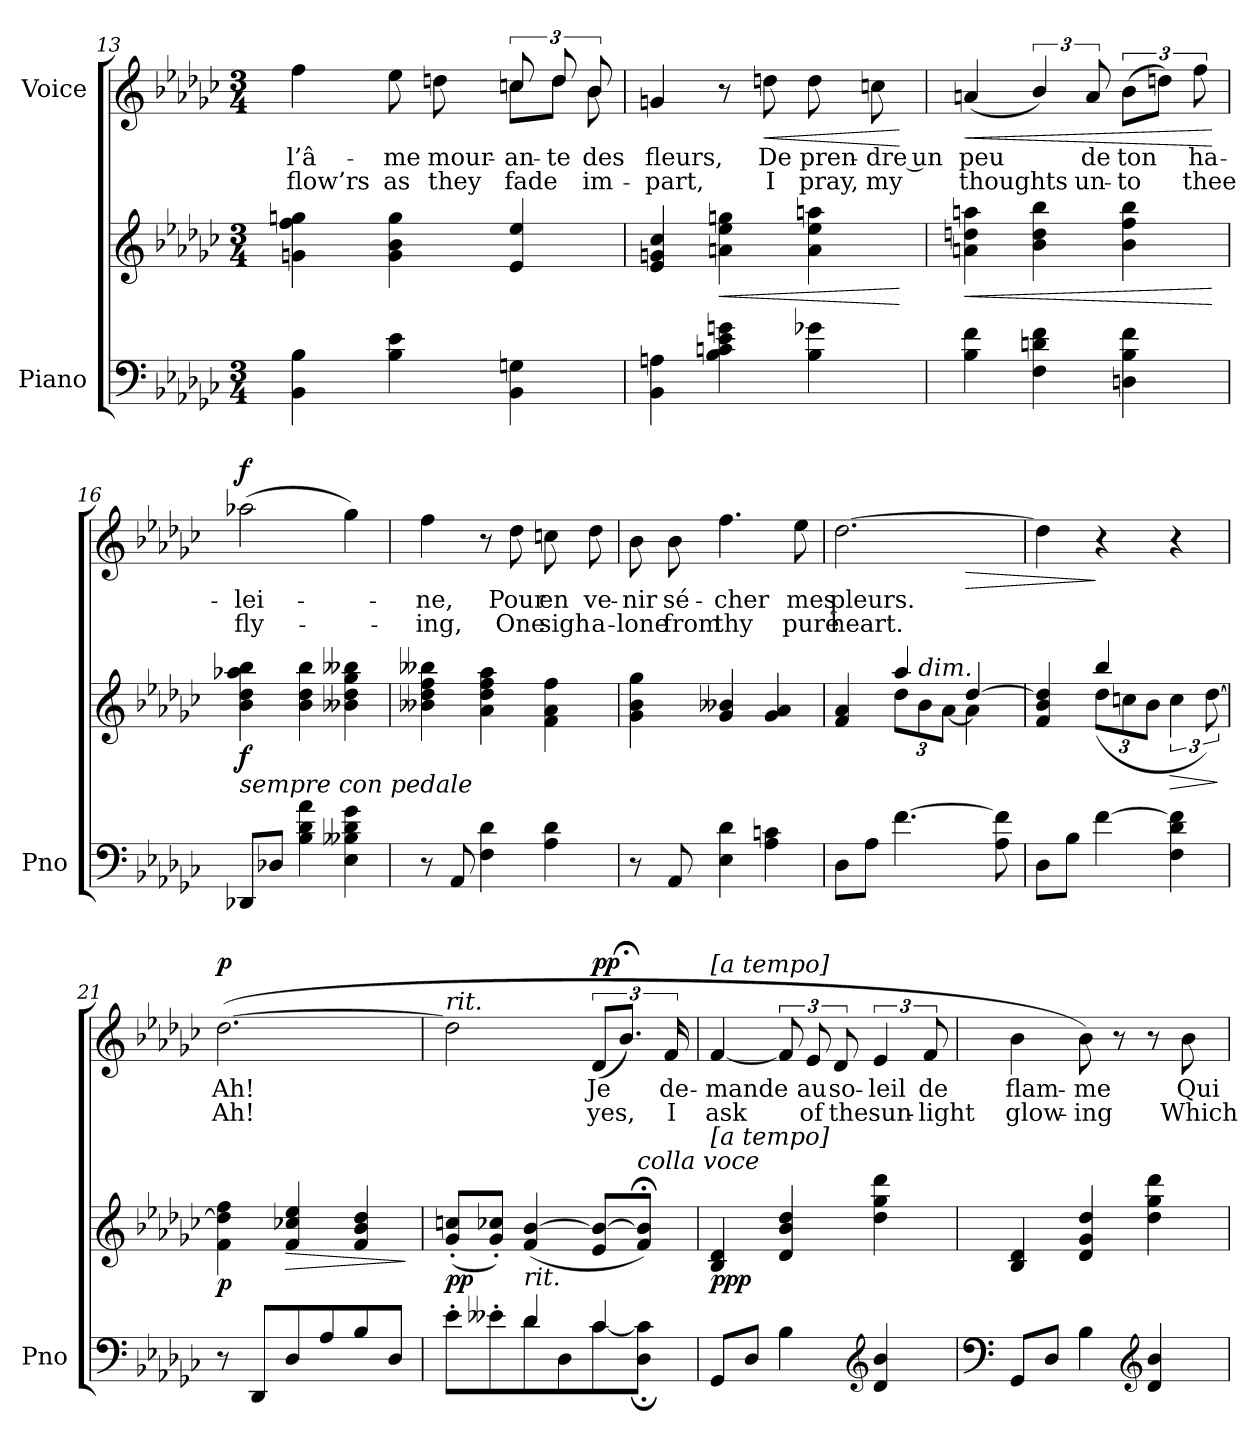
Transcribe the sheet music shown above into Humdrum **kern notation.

**kern	**kern	**dynam	**kern	**text	**text	**dynam
*part2	*part2	*part2	*part1	*part1	*part1	*part1
*staff3	*staff2	*staff2/3	*staff1	*staff1	*staff1	*staff1
*I"Piano	*	*	*I"Voice	*	*	*
*I'Pno	*	*	*	*	*	*
*clefF4	*clefG2	*	*clefG2	*	*	*
*k[b-e-a-d-g-c-]	*k[b-e-a-d-g-c-]	*	*k[b-e-a-d-g-c-]	*	*	*
*M3/4	*M3/4	*	*M3/4	*	*	*
=13	=13	=13	=13	=13	=13	=13
*	*	*	*^	*	*	*
4BB-\ 4B-\	4gn\ 4ff\ 4ggn\	.	4ff\	2ryy	l’â-	flow’rs	.
4B-\ 4e-\	4g\ 4b-\ 4gg\	.	8ee-\	.	-me	as	.
.	.	.	8ddn\	.	mour-	they	.
*	*	*	*	*Xtuplet	*	*	*
4BB-\ 4Gn\	4e-/ 4ee-/	.	12ccn/	12cc!\L	-an-	fade	.
.	.	.	12dd/	12dd!\J	-te	.	.
.	.	.	12b-/	12b-!\	des	im-	.
*	*	*	*v	*v	*	*	*
=14	=14	=14	=14	=14	=14	=14
4BB-\ 4An\	4e-/ 4gn/ 4cc-/	.	4gn/	fleurs,	-part,	.
!	!	!LO:HP:b	!	!	!	!
4B-\ 4cn\ 4e-\ 4gn\	4an\ 4ee-\ 4ggn\	<	8r	.	.	.
!	!	!	!	!	!	!LO:HP:b
.	.	.	8ddn\	De	I	<
4B-\ 4g-X\	4a\ 4ee-\ 4aan\	.	8dd\	pren-	pray,	.
.	.	.	8ccn\	-dre un	my	.
.	.	[	.	.	.	[
=15	=15	=15	=15	=15	=15	=15
!	!	!LO:HP:b	!	!	!	!LO:HP:b
4B-\ 4f\	4an\ 4ddn\ 4aan\	<	(4an/	peu	thoughts	<
*	*	*	*tuplet	*	*	*
4F\ 4dn\ 4f\	4b-\ 4dd\ 4bb-\	.	6b-/)	.	.	.
.	.	.	12a/	de	un-	.
4Dn\ 4B-\ 4f\	4b-\ 4ff\ 4bb-\	.	(12b-\L	ton	-to	.
.	.	.	12ddn\J)	.	.	.
.	.	.	12ff\	ha-	thee	.
.	.	[	.	.	.	[
=16	=16	=16	=16	=16	=16	=16
!LO:TX:i:t=sempre con pedale	!	!	!	!	!	!
!	!	!LO:DY:b	!	!	!	!LO:DY:a
8DD-X/L	4b-\ 4dd-\ 4aa-X\ 4bb-\	f	(2aa-X\	-lei-	fly-	f
8D-X/J	.	.	.	.	.	.
4B-\ 4d-\ 4a-\	4b-\ 4dd-\ 4bb-\	.	.	.	.	.
4E-\ 4B--X\ 4d-\ 4g-\	4b--X\ 4dd-\ 4gg-\ 4bb--X\	.	4gg-\)	.	.	.
=17	=17	=17	=17	=17	=17	=17
8r	4b--X\ 4dd-\ 4ff\ 4bb--X\	.	4ff\	-ne,	-ing,	.
8AA-/	.	.	.	.	.	.
4F\ 4d-\	4a-\ 4dd-\ 4ff\ 4aa-\	.	8r	.	.	.
.	.	.	8dd-\	Pour	One	.
4A-\ 4d-\	4f\ 4a-\ 4ff\	.	8ccn\	en	sigh	.
.	.	.	8dd-\	ve-	a-	.
=18	=18	=18	=18	=18	=18	=18
8r	4g-\ 4b-\ 4gg-\	.	8b-\	-nir	-lone	.
8AA-/	.	.	8b-\	sé-	from	.
4E-\ 4d-\	4g-/ 4b--X/	.	4.ff\	-cher	thy	.
4A-\ 4cn\	4g-/ 4a-/	.	.	.	.	.
.	.	.	8ee-\	mes	pure	.
=19	=19	=19	=19	=19	=19	=19
*	*^	*	*^	*	*	*
8D-\L	4f/ 4a-/	4ryy	.	[2.dd-\	2ryy	pleurs.	heart.	.
8A-\J	.	.	.	.	.	.	.	.
*	*	*Xbrackettup	*	*	*	*	*	*
[4.f\	4aa-/	12dd-\L	.	.	.	.	.	.
!	!	!LO:TX:a:i:t=dim.	!	!	!	!	!	!
.	.	12b-\	.	.	.	.	.	.
.	.	[12a-\J	.	.	.	.	.	.
!	!	!	!	!	!	!	!	!LO:HP:b
.	[4dd-/	4a-\]	.	.	4ryy	.	.	>
8A-\ 8f\]	.	.	.	.	.	.	.	.
*	*	*	*	*v	*v	*	*	*
=20	=20	=20	=20	=20	=20	=20	=20
8D-\L	4f/ 4b-/ 4dd-/]	4ryy	.	4dd-\]	.	.	.
8B-\J	.	.	.	.	.	.	.
[4f\	4bb-/	(12dd-\L	.	4r	.	.	]
.	.	12ccn\	.	.	.	.	.
.	.	12b-\J	.	.	.	.	.
!	!	!	!LO:HP:b	!	!	!	!
*	*	*brackettup	*	*	*	*	*
4F\ 4d-\ 4f\]	4ryy	6cc\	>	4r	.	.	.
.	.	[12dd-\)	.	.	.	.	.
*	*v	*v	*	*	*	*	*
.	.	]	.	.	.	.
=21	=21	=21	=21	=21	=21	=21
!	!	!LO:DY:b	!	!	!	!LO:DY:a
8r	4f\ 4dd-\] 4ff\	p	([2.dd-\	Ah!	Ah!	p
8DD-/L	.	.	.	.	.	.
!	!	!LO:HP:b	!	!	!	!
8D-/	4f/ 4cc-X/ 4ee-/	>	.	.	.	.
8A-/	.	.	.	.	.	.
8B-/	4f/ 4b-/ 4dd-/	.	.	.	.	.
8D-/J	.	.	.	.	.	.
.	.	]	.	.	.	.
=22	=22	=22	=22	=22	=22	=22
*^	*	*	*	*	*	*
!	!	!	!	!LO:TX:a:i:t=rit.	!	!	!
!	!	!	!LO:DY:b	!	!	!	!
4ryy	8e-'>\L	(8g-/' 8ccn/'L	pp	2dd-\]	.	.	.
.	8e--X'>\	8g-/' 8cc-X/'J)	.	.	.	.	.
!	!	!LO:TX:b:i:t=rit.	!	!	!	!	!
4d-/	8d-\	(<4f/ [4b-/	.	.	.	.	.
.	8D-\	.	.	.	.	.	.
!	!	!	!	!	!	!	!LO:DY:a
4c-/	[>8c-\	8e-/ 8b-/_L	.	(12d-/L	Je	yes,	pp
.	.	.	.	12.b-;</J)	.	.	.
!	!	!LO:TX:i:t=colla voce	!	!	!	!	!
.	8D-\;< 8c-\];<J	8f/;< 8b-/];<J)	.	.	.	.	.
.	.	.	.	24f/	de-	I	.
*v	*v	*	*	*	*	*	*
=23	=23	=23	=23	=23	=23	=23
!	!	!	!LO:TX:a:i:t=[a tempo]	!	!	!
!	!LO:TX:a:i:t=[a tempo]	!	!	!	!	!
!	!	!LO:DY:b	!	!	!	!
8GG-/L	4B-/ 4d-/	ppp	[4f/	-mande	ask	.
8D-/J	.	.	.	.	.	.
4B-\	4d-/ 4b-/ 4dd-/	.	12f/]	.	.	.
.	.	.	12e-/	au	of	.
.	.	.	12d-/	so-	the	.
*clefG2	*	*	*	*	*	*
4d-/ 4b-/	4dd-\ 4gg-\ 4ddd-\	.	6e-/	-leil	sun-	.
.	.	.	12f/	de	-light	.
=24	=24	=24	=24	=24	=24	=24
*clefF4	*	*	*	*	*	*
8GG-/L	4B-/ 4d-/	.	4b-\	flam-	glow-	.
8D-/J	.	.	.	.	.	.
4B-\	4d-/ 4g-/ 4dd-/	.	8b-\)	-me	-ing	.
.	.	.	8r	.	.	.
*clefG2	*	*	*	*	*	*
4d-/ 4b-/	4dd-\ 4gg-\ 4ddd-\	.	8r	.	.	.
.	.	.	8b-\	Qui	Which	.
=	=	=	=	=	=	=
*-	*-	*-	*-	*-	*-	*-
